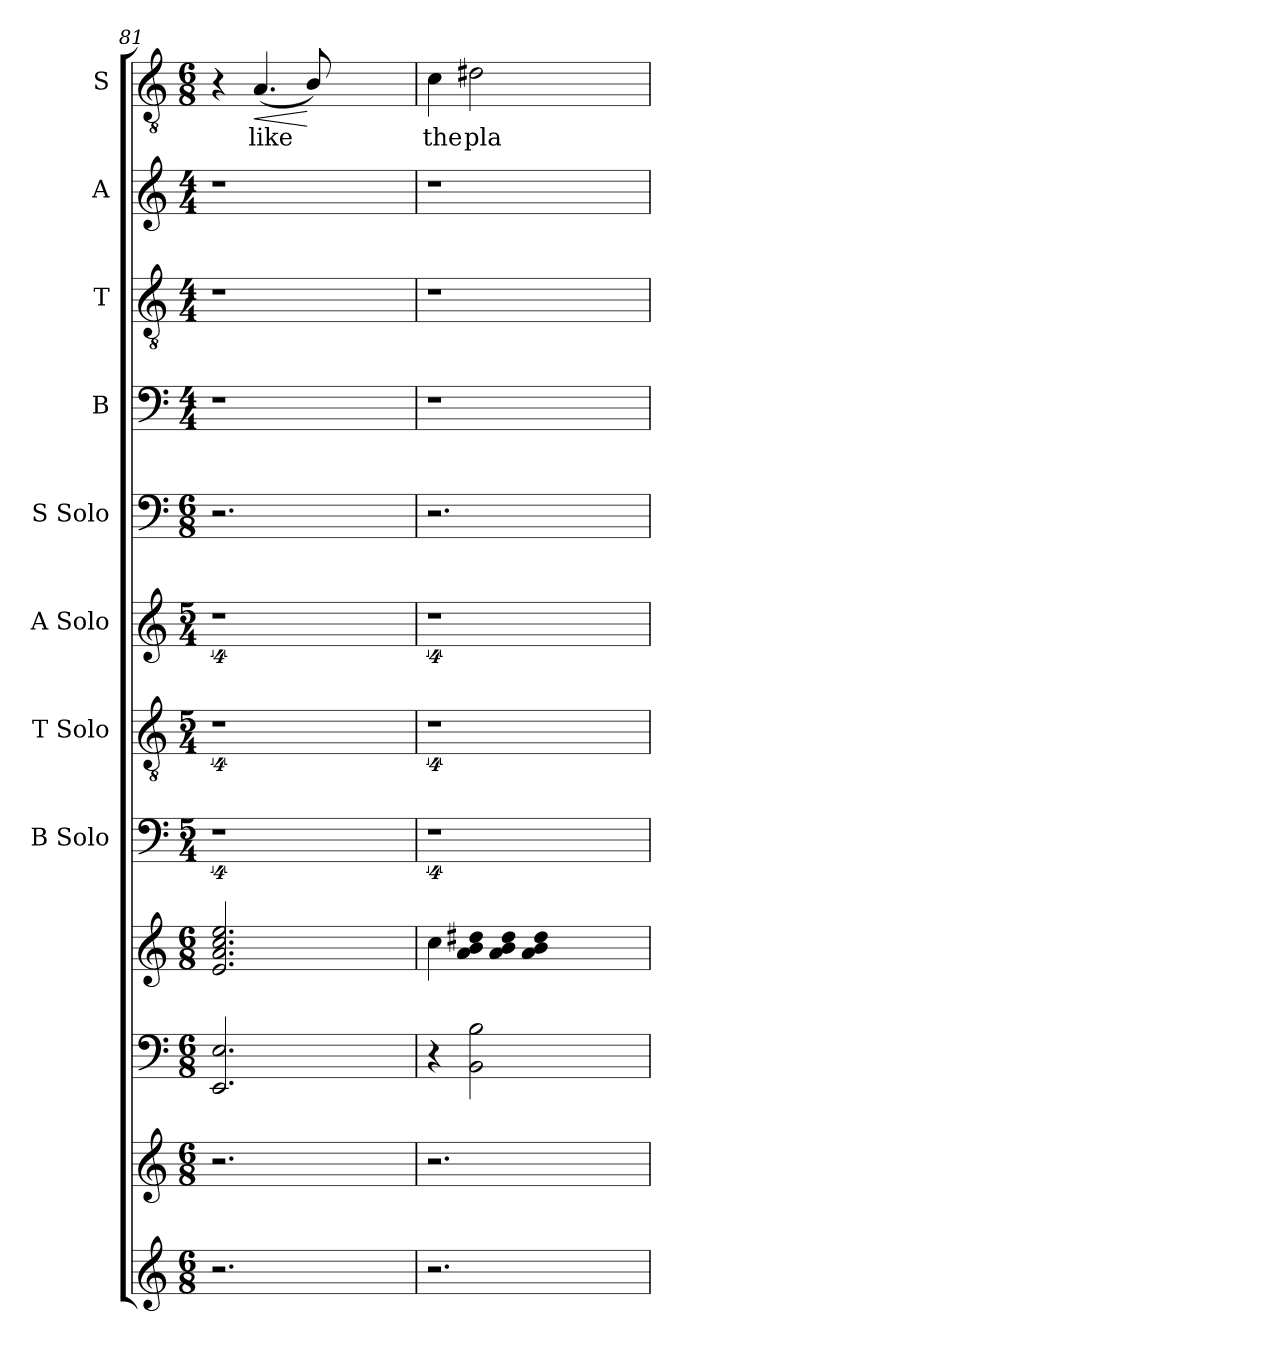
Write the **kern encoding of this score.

**kern	**kern	**kern	**kern	**kern	**kern	**kern	**kern	**kern	**kern	**kern	**kern	**text	**dynam
*part12	*part11	*part10	*part9	*part8	*part7	*part6	*part5	*part4	*part3	*part2	*part1	*part1	*part1
*staff12	*staff11	*staff10	*staff9	*staff8	*staff7	*staff6	*staff5	*staff4	*staff3	*staff2	*staff1	*staff1	*staff1
*	*	*	*	*I"B Solo	*I"T Solo	*I"A Solo	*I"S Solo	*I"B	*I"T	*I"A	*I"S	*	*
*clefG2	*clefG2	*clefF4	*clefG2	*clefF4	*clefGv2	*clefG2	*clefF4	*clefF4	*clefGv2	*clefG2	*clefGv2	*	*
*k[]	*k[]	*k[]	*k[]	*k[]	*k[]	*k[]	*k[]	*k[]	*k[]	*k[]	*k[]	*	*
*C:	*C:	*C:	*C:	*C:	*C:	*C:	*C:	*C:	*C:	*C:	*C:	*	*
*M6/8	*M6/8	*M6/8	*M6/8	*M5/4	*M5/4	*M5/4	*M6/8	*M4/4	*M4/4	*M4/4	*M6/8	*	*
=81	=81	=81	=81	=81	=81	=81	=81	=81	=81	=81	=81	=81	=81
2.r	2.r	2.EE/ 2.E/	2.e/ 2.a/ 2.cc/ 2.ee/	4%5r	4%5r	4%5r	2.r	1r	1r	1r	4r	.	.
!	!	!	!	!	!	!	!	!	!	!	!	!LO:LY:b	!LO:HP:b
.	.	.	.	.	.	.	.	.	.	.	(<4.A/	like	<
.	.	.	.	.	.	.	.	.	.	.	8B/)	.	[
2ryy	2ryy	2ryy	2ryy	.	.	.	2ryy	.	.	.	2ryy	.	.
.	.	.	.	.	.	.	.	4ryy	4ryy	4ryy	.	.	.
=82	=82	=82	=82	=82	=82	=82	=82	=82	=82	=82	=82	=82	=82
!	!	!	!	!	!	!	!	!	!	!	!	!LO:LY:b	!
2.r	2.r	4r	4cc\	4%5r	4%5r	4%5r	2.r	1r	1r	1r	4c\	the	.
*	*	*	*Xtuplet	*	*	*	*	*	*	*	*	*	*
!	!	!	!LO:N:vis=4	!	!	!	!	!	!	!	!	!LO:LY:b	!
.	.	2BB\ 2B\	4096%683a\ 4096%683b\ 4096%683dd#X\	.	.	.	.	.	.	.	2d#X\	pla-	.
!	!	!	!LO:N:vis=4	!	!	!	!	!	!	!	!	!	!
.	.	.	2048%341a\ 2048%341b\ 2048%341dd#\	.	.	.	.	.	.	.	.	.	.
!	!	!	!LO:N:vis=4	!	!	!	!	!	!	!	!	!	!
.	.	.	4096%683a\ 4096%683b\ 4096%683dd#\	.	.	.	.	.	.	.	.	.	.
2ryy	2ryy	2ryy	2ryy	.	.	.	2ryy	.	.	.	2ryy	.	.
.	.	.	.	.	.	.	.	4ryy	4ryy	4ryy	.	.	.
=	=	=	=	=	=	=	=	=	=	=	=	=	=
*-	*-	*-	*-	*-	*-	*-	*-	*-	*-	*-	*-	*-	*-
